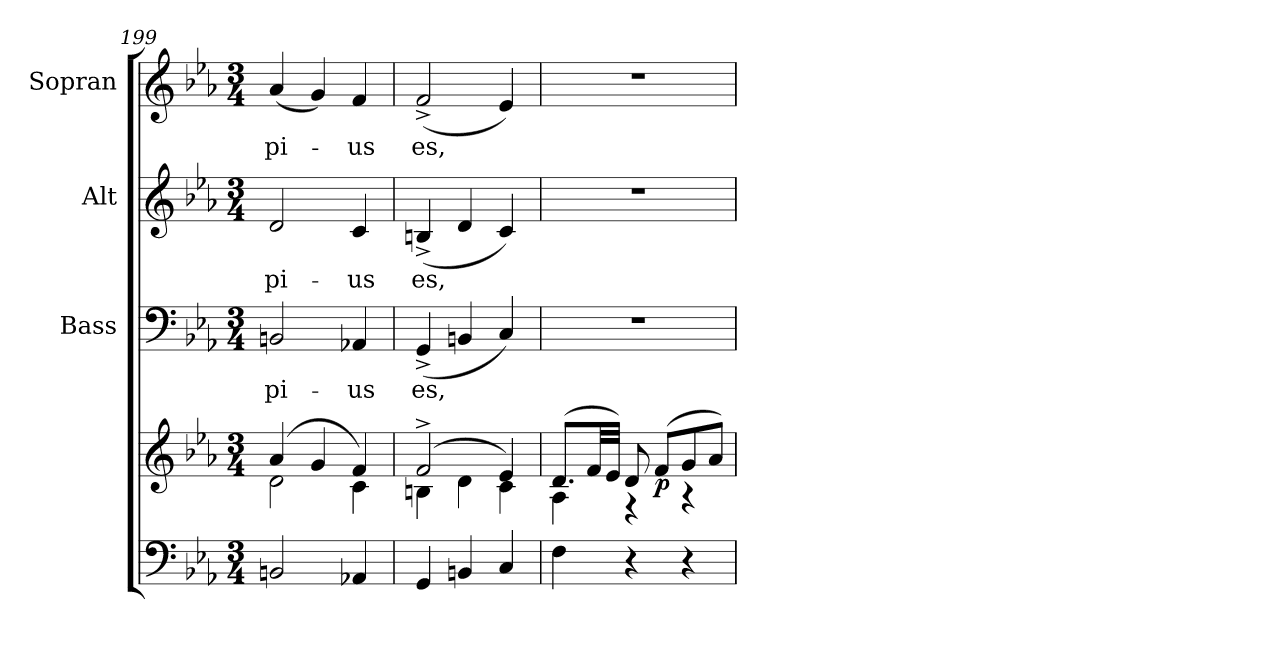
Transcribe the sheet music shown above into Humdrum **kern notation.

**kern	**kern	**dynam	**kern	**text	**kern	**text	**kern	**text
*part4	*part4	*part4	*part3	*part3	*part2	*part2	*part1	*part1
*staff5	*staff4	*staff4/5	*staff3	*staff3	*staff2	*staff2	*staff1	*staff1
*	*	*	*I"Bass	*	*I"Alt	*	*I"Sopran	*
*	*	*	*I'B.	*	*I'A.	*	*I'S.	*
*clefF4	*clefG2	*	*clefF4	*	*clefG2	*	*clefG2	*
*k[b-e-a-]	*k[b-e-a-]	*	*k[b-e-a-]	*	*k[b-e-a-]	*	*k[b-e-a-]	*
*E-:	*E-:	*	*E-:	*	*E-:	*	*E-:	*
*M3/4	*M3/4	*	*M3/4	*	*M3/4	*	*M3/4	*
=199	=199	=199	=199	=199	=199	=199	=199	=199
*	*^	*	*	*	*	*	*	*
!	!	!	!	!	!LO:LY:b	!	!LO:LY:b	!	!LO:LY:b
2BBn/	(4a-/	2d\	.	2BBn/	pi-	2d/	pi-	(<4a-/	pi-
.	4g/	.	.	.	.	.	.	4g/)	.
!	!	!	!	!	!LO:LY:b	!	!LO:LY:b	!	!LO:LY:b
4AA-X/	4f/)	4c\	.	4AA-X/	-us	4c/	-us	4f/	-us
=200	=200	=200	=200	=200	=200	=200	=200	=200	=200
!	!	!	!	!	!LO:LY:b	!	!LO:LY:b	!	!LO:LY:b
4GG/	(2f^</	4Bn\	.	(<4GG^>/	es,	(<4Bn^>/	es,	(<2f^>/	es,
4BBn/	.	4d\	.	4BBn/	.	4d/	.	.	.
4C/	4e-/)	4c\	.	4C/)	.	4c/)	.	4e-/)	.
!!LO:LB:g=z
=201	=201	=201	=201	=201	=201	=201	=201	=201	=201
4F\	(>8.d/L	4A-\	.	2.r	.	2.r	.	2.r	.
.	32f/LL	.	.	.	.	.	.	.	.
.	32e-/JJJ)	.	.	.	.	.	.	.	.
4r	8d/	4rF	.	.	.	.	.	.	.
!	!	!	!LO:DY:b	!	!	!	!	!	!
.	(>8f/L	.	p	.	.	.	.	.	.
4r	8g/	4rA	.	.	.	.	.	.	.
.	8a-/J)	.	.	.	.	.	.	.	.
*	*v	*v	*	*	*	*	*	*	*
=	=	=	=	=	=	=	=	=
*-	*-	*-	*-	*-	*-	*-	*-	*-
